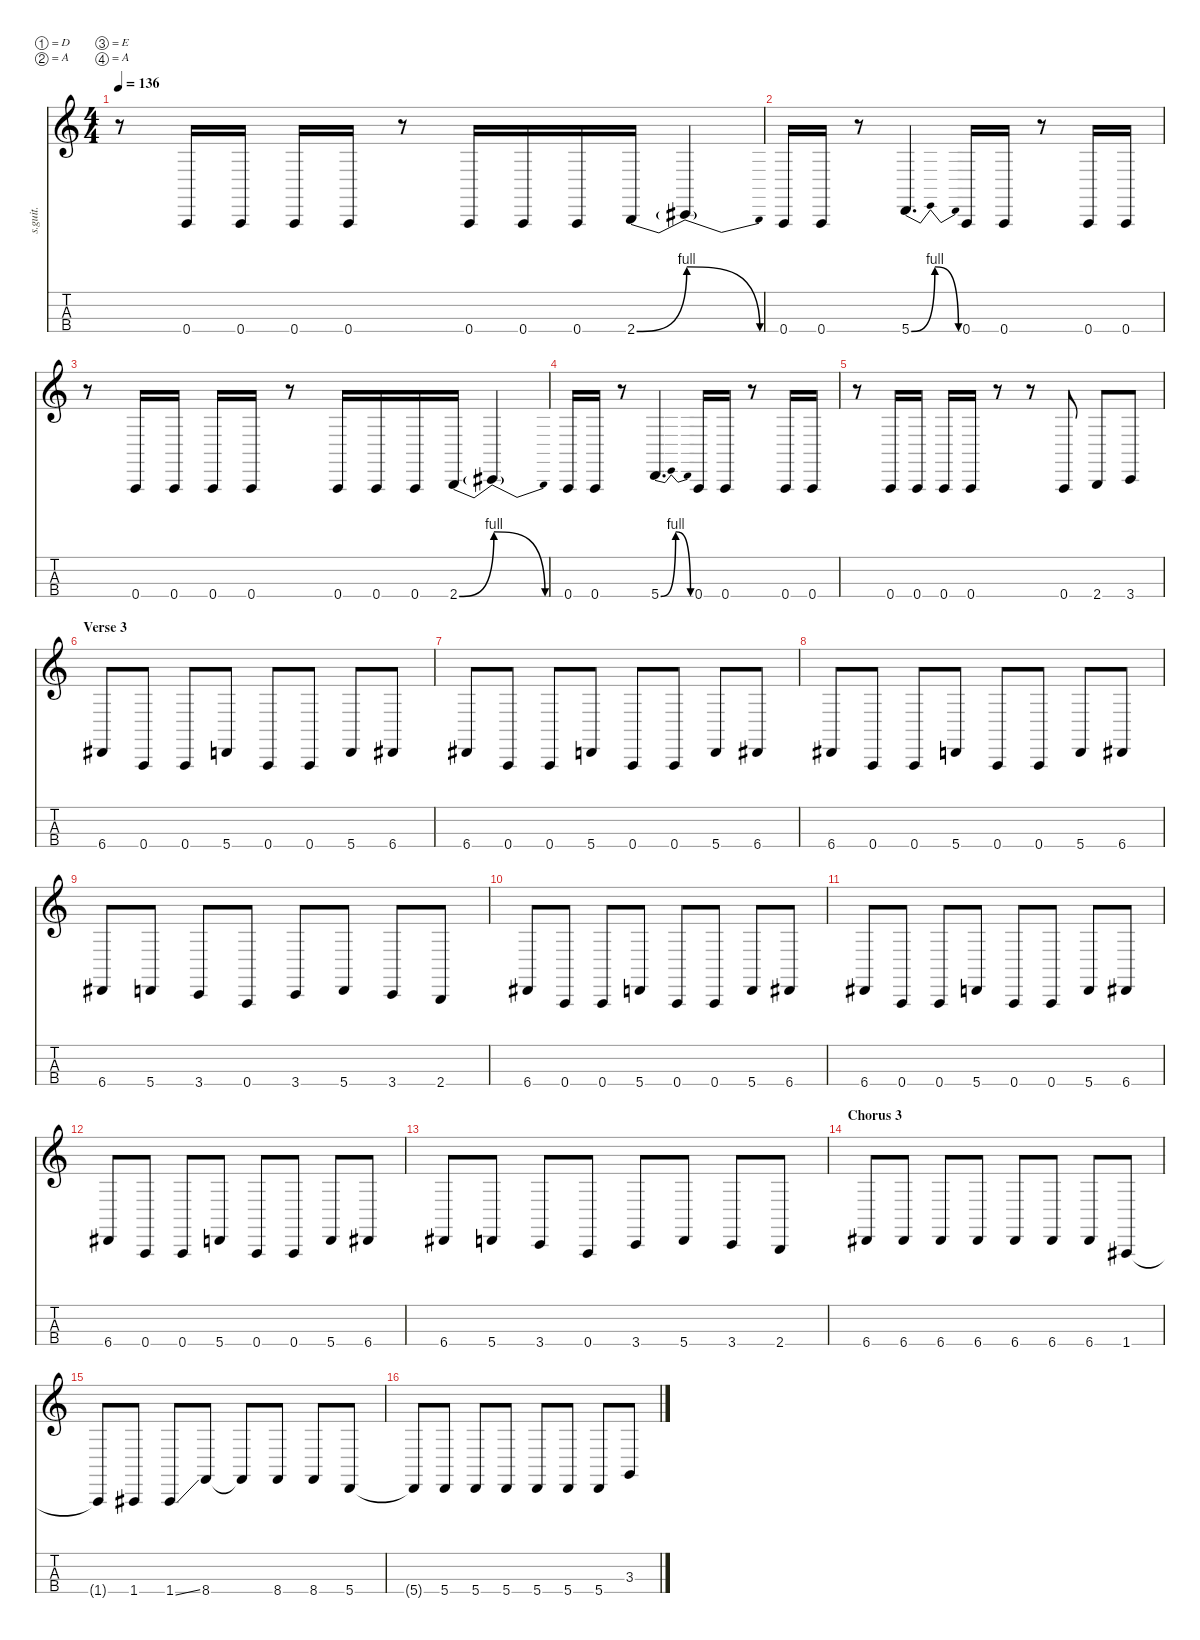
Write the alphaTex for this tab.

\defaultSystemsLayout 4
\hideDynamics
\bracketExtendMode nobrackets
\track ("Paul Gray" "s.guit.") {instrument electricbasspick}
\staff {score tabs}
\tuning (D2 A1 E1 A0)
\ts (4 4)
\tempo 136
\clef g2
\ks c
r.8{dy fff} 0.4.16{lyrics (0 "") lyrics (1 "") lyrics (2 "") lyrics (3 "") lyrics (4 "")} 0.4.16{lyrics (0 "") lyrics (1 "") lyrics (2 "") lyrics (3 "") lyrics (4 "")} 0.4.16{lyrics (0 "") lyrics (1 "") lyrics (2 "") lyrics (3 "") lyrics (4 "")} 0.4.16{lyrics (0 "") lyrics (1 "") lyrics (2 "") lyrics (3 "") lyrics (4 "")} r.8 0.4.16{lyrics (0 "") lyrics (1 "") lyrics (2 "") lyrics (3 "") lyrics (4 "")} 0.4.16{lyrics (0 "") lyrics (1 "") lyrics (2 "") lyrics (3 "") lyrics (4 "")} 0.4.16{lyrics (0 "") lyrics (1 "") lyrics (2 "") lyrics (3 "") lyrics (4 "")} 2.4{be (bend 0 0 15 4)}.16{lyrics (0 "") lyrics (1 "") lyrics (2 "") lyrics (3 "") lyrics (4 "")} 2.4{be (release 0 4 40.199999999999996 0) t}.4{lyrics (0 "") lyrics (1 "") lyrics (2 "") lyrics (3 "") lyrics (4 "")} |
0.4.16{lyrics (0 "") lyrics (1 "") lyrics (2 "") lyrics (3 "") lyrics (4 "")} 0.4.16{lyrics (0 "") lyrics (1 "") lyrics (2 "") lyrics (3 "") lyrics (4 "")} r.8 5.4{be (bendrelease 0 0 30 4 30 4 60 0)}.4{d lyrics (0 "") lyrics (1 "") lyrics (2 "") lyrics (3 "") lyrics (4 "")} 0.4.16{lyrics (0 "") lyrics (1 "") lyrics (2 "") lyrics (3 "") lyrics (4 "")} 0.4.16{lyrics (0 "") lyrics (1 "") lyrics (2 "") lyrics (3 "") lyrics (4 "")} r.8 0.4.16{lyrics (0 "") lyrics (1 "") lyrics (2 "") lyrics (3 "") lyrics (4 "")} 0.4.16{lyrics (0 "") lyrics (1 "") lyrics (2 "") lyrics (3 "") lyrics (4 "")} |
r.8 0.4.16{lyrics (0 "") lyrics (1 "") lyrics (2 "") lyrics (3 "") lyrics (4 "")} 0.4.16{lyrics (0 "") lyrics (1 "") lyrics (2 "") lyrics (3 "") lyrics (4 "")} 0.4.16{lyrics (0 "") lyrics (1 "") lyrics (2 "") lyrics (3 "") lyrics (4 "")} 0.4.16{lyrics (0 "") lyrics (1 "") lyrics (2 "") lyrics (3 "") lyrics (4 "")} r.8 0.4.16{lyrics (0 "") lyrics (1 "") lyrics (2 "") lyrics (3 "") lyrics (4 "")} 0.4.16{lyrics (0 "") lyrics (1 "") lyrics (2 "") lyrics (3 "") lyrics (4 "")} 0.4.16{lyrics (0 "") lyrics (1 "") lyrics (2 "") lyrics (3 "") lyrics (4 "")} 2.4{be (bend 0 0 15 4)}.16{lyrics (0 "") lyrics (1 "") lyrics (2 "") lyrics (3 "") lyrics (4 "")} 2.4{be (release 0 4 40.199999999999996 0) t}.4{lyrics (0 "") lyrics (1 "") lyrics (2 "") lyrics (3 "") lyrics (4 "")} |
0.4.16{lyrics (0 "") lyrics (1 "") lyrics (2 "") lyrics (3 "") lyrics (4 "")} 0.4.16{lyrics (0 "") lyrics (1 "") lyrics (2 "") lyrics (3 "") lyrics (4 "")} r.8 5.4{be (bendrelease 0 0 30 4 30 4 60 0)}.4{d lyrics (0 "") lyrics (1 "") lyrics (2 "") lyrics (3 "") lyrics (4 "")} 0.4.16{lyrics (0 "") lyrics (1 "") lyrics (2 "") lyrics (3 "") lyrics (4 "")} 0.4.16{lyrics (0 "") lyrics (1 "") lyrics (2 "") lyrics (3 "") lyrics (4 "")} r.8 0.4.16{lyrics (0 "") lyrics (1 "") lyrics (2 "") lyrics (3 "") lyrics (4 "")} 0.4.16{lyrics (0 "") lyrics (1 "") lyrics (2 "") lyrics (3 "") lyrics (4 "")} |
r.8 0.4.16{lyrics (0 "") lyrics (1 "") lyrics (2 "") lyrics (3 "") lyrics (4 "")} 0.4.16{lyrics (0 "") lyrics (1 "") lyrics (2 "") lyrics (3 "") lyrics (4 "")} 0.4.16{lyrics (0 "") lyrics (1 "") lyrics (2 "") lyrics (3 "") lyrics (4 "")} 0.4.16{lyrics (0 "") lyrics (1 "") lyrics (2 "") lyrics (3 "") lyrics (4 "")} r.8 r.8 0.4.8{lyrics (0 "") lyrics (1 "") lyrics (2 "") lyrics (3 "") lyrics (4 "")} 2.4.8{lyrics (0 "") lyrics (1 "") lyrics (2 "") lyrics (3 "") lyrics (4 "")} 3.4.8{lyrics (0 "") lyrics (1 "") lyrics (2 "") lyrics (3 "") lyrics (4 "")} |
\section ("" "Verse 3")
6.4{acc #}.8{lyrics (0 "") lyrics (1 "") lyrics (2 "") lyrics (3 "") lyrics (4 "")} 0.4.8{lyrics (0 "") lyrics (1 "") lyrics (2 "") lyrics (3 "") lyrics (4 "")} 0.4.8{lyrics (0 "") lyrics (1 "") lyrics (2 "") lyrics (3 "") lyrics (4 "")} 5.4.8{lyrics (0 "") lyrics (1 "") lyrics (2 "") lyrics (3 "") lyrics (4 "")} 0.4.8{lyrics (0 "") lyrics (1 "") lyrics (2 "") lyrics (3 "") lyrics (4 "")} 0.4.8{lyrics (0 "") lyrics (1 "") lyrics (2 "") lyrics (3 "") lyrics (4 "")} 5.4.8{lyrics (0 "") lyrics (1 "") lyrics (2 "") lyrics (3 "") lyrics (4 "")} 6.4{acc #}.8{lyrics (0 "") lyrics (1 "") lyrics (2 "") lyrics (3 "") lyrics (4 "")} |
6.4{acc #}.8{lyrics (0 "") lyrics (1 "") lyrics (2 "") lyrics (3 "") lyrics (4 "")} 0.4.8{lyrics (0 "") lyrics (1 "") lyrics (2 "") lyrics (3 "") lyrics (4 "")} 0.4.8{lyrics (0 "") lyrics (1 "") lyrics (2 "") lyrics (3 "") lyrics (4 "")} 5.4.8{lyrics (0 "") lyrics (1 "") lyrics (2 "") lyrics (3 "") lyrics (4 "")} 0.4.8{lyrics (0 "") lyrics (1 "") lyrics (2 "") lyrics (3 "") lyrics (4 "")} 0.4.8{lyrics (0 "") lyrics (1 "") lyrics (2 "") lyrics (3 "") lyrics (4 "")} 5.4.8{lyrics (0 "") lyrics (1 "") lyrics (2 "") lyrics (3 "") lyrics (4 "")} 6.4{acc #}.8{lyrics (0 "") lyrics (1 "") lyrics (2 "") lyrics (3 "") lyrics (4 "")} |
6.4{acc #}.8{lyrics (0 "") lyrics (1 "") lyrics (2 "") lyrics (3 "") lyrics (4 "")} 0.4.8{lyrics (0 "") lyrics (1 "") lyrics (2 "") lyrics (3 "") lyrics (4 "")} 0.4.8{lyrics (0 "") lyrics (1 "") lyrics (2 "") lyrics (3 "") lyrics (4 "")} 5.4.8{lyrics (0 "") lyrics (1 "") lyrics (2 "") lyrics (3 "") lyrics (4 "")} 0.4.8{lyrics (0 "") lyrics (1 "") lyrics (2 "") lyrics (3 "") lyrics (4 "")} 0.4.8{lyrics (0 "") lyrics (1 "") lyrics (2 "") lyrics (3 "") lyrics (4 "")} 5.4.8{lyrics (0 "") lyrics (1 "") lyrics (2 "") lyrics (3 "") lyrics (4 "")} 6.4{acc #}.8{lyrics (0 "") lyrics (1 "") lyrics (2 "") lyrics (3 "") lyrics (4 "")} |
6.4{acc #}.8{lyrics (0 "") lyrics (1 "") lyrics (2 "") lyrics (3 "") lyrics (4 "")} 5.4.8{lyrics (0 "") lyrics (1 "") lyrics (2 "") lyrics (3 "") lyrics (4 "")} 3.4.8{lyrics (0 "") lyrics (1 "") lyrics (2 "") lyrics (3 "") lyrics (4 "")} 0.4.8{lyrics (0 "") lyrics (1 "") lyrics (2 "") lyrics (3 "") lyrics (4 "")} 3.4.8{lyrics (0 "") lyrics (1 "") lyrics (2 "") lyrics (3 "") lyrics (4 "")} 5.4.8{lyrics (0 "") lyrics (1 "") lyrics (2 "") lyrics (3 "") lyrics (4 "")} 3.4.8{lyrics (0 "") lyrics (1 "") lyrics (2 "") lyrics (3 "") lyrics (4 "")} 2.4.8{lyrics (0 "") lyrics (1 "") lyrics (2 "") lyrics (3 "") lyrics (4 "")} |
6.4{acc #}.8{lyrics (0 "") lyrics (1 "") lyrics (2 "") lyrics (3 "") lyrics (4 "")} 0.4.8{lyrics (0 "") lyrics (1 "") lyrics (2 "") lyrics (3 "") lyrics (4 "")} 0.4.8{lyrics (0 "") lyrics (1 "") lyrics (2 "") lyrics (3 "") lyrics (4 "")} 5.4.8{lyrics (0 "") lyrics (1 "") lyrics (2 "") lyrics (3 "") lyrics (4 "")} 0.4.8{lyrics (0 "") lyrics (1 "") lyrics (2 "") lyrics (3 "") lyrics (4 "")} 0.4.8{lyrics (0 "") lyrics (1 "") lyrics (2 "") lyrics (3 "") lyrics (4 "")} 5.4.8{lyrics (0 "") lyrics (1 "") lyrics (2 "") lyrics (3 "") lyrics (4 "")} 6.4{acc #}.8{lyrics (0 "") lyrics (1 "") lyrics (2 "") lyrics (3 "") lyrics (4 "")} |
6.4{acc #}.8{lyrics (0 "") lyrics (1 "") lyrics (2 "") lyrics (3 "") lyrics (4 "")} 0.4.8{lyrics (0 "") lyrics (1 "") lyrics (2 "") lyrics (3 "") lyrics (4 "")} 0.4.8{lyrics (0 "") lyrics (1 "") lyrics (2 "") lyrics (3 "") lyrics (4 "")} 5.4.8{lyrics (0 "") lyrics (1 "") lyrics (2 "") lyrics (3 "") lyrics (4 "")} 0.4.8{lyrics (0 "") lyrics (1 "") lyrics (2 "") lyrics (3 "") lyrics (4 "")} 0.4.8{lyrics (0 "") lyrics (1 "") lyrics (2 "") lyrics (3 "") lyrics (4 "")} 5.4.8{lyrics (0 "") lyrics (1 "") lyrics (2 "") lyrics (3 "") lyrics (4 "")} 6.4{acc #}.8{lyrics (0 "") lyrics (1 "") lyrics (2 "") lyrics (3 "") lyrics (4 "")} |
6.4{acc #}.8{lyrics (0 "") lyrics (1 "") lyrics (2 "") lyrics (3 "") lyrics (4 "")} 0.4.8{lyrics (0 "") lyrics (1 "") lyrics (2 "") lyrics (3 "") lyrics (4 "")} 0.4.8{lyrics (0 "") lyrics (1 "") lyrics (2 "") lyrics (3 "") lyrics (4 "")} 5.4.8{lyrics (0 "") lyrics (1 "") lyrics (2 "") lyrics (3 "") lyrics (4 "")} 0.4.8{lyrics (0 "") lyrics (1 "") lyrics (2 "") lyrics (3 "") lyrics (4 "")} 0.4.8{lyrics (0 "") lyrics (1 "") lyrics (2 "") lyrics (3 "") lyrics (4 "")} 5.4.8{lyrics (0 "") lyrics (1 "") lyrics (2 "") lyrics (3 "") lyrics (4 "")} 6.4{acc #}.8{lyrics (0 "") lyrics (1 "") lyrics (2 "") lyrics (3 "") lyrics (4 "")} |
6.4{acc #}.8{lyrics (0 "") lyrics (1 "") lyrics (2 "") lyrics (3 "") lyrics (4 "")} 5.4.8{lyrics (0 "") lyrics (1 "") lyrics (2 "") lyrics (3 "") lyrics (4 "")} 3.4.8{lyrics (0 "") lyrics (1 "") lyrics (2 "") lyrics (3 "") lyrics (4 "")} 0.4.8{lyrics (0 "") lyrics (1 "") lyrics (2 "") lyrics (3 "") lyrics (4 "")} 3.4.8{lyrics (0 "") lyrics (1 "") lyrics (2 "") lyrics (3 "") lyrics (4 "")} 5.4.8{lyrics (0 "") lyrics (1 "") lyrics (2 "") lyrics (3 "") lyrics (4 "")} 3.4.8{lyrics (0 "") lyrics (1 "") lyrics (2 "") lyrics (3 "") lyrics (4 "")} 2.4.8{lyrics (0 "") lyrics (1 "") lyrics (2 "") lyrics (3 "") lyrics (4 "")} |
\section ("" "Chorus 3")
6.4{acc #}.8{lyrics (0 "") lyrics (1 "") lyrics (2 "") lyrics (3 "") lyrics (4 "")} 6.4{acc #}.8{lyrics (0 "") lyrics (1 "") lyrics (2 "") lyrics (3 "") lyrics (4 "")} 6.4{acc #}.8{lyrics (0 "") lyrics (1 "") lyrics (2 "") lyrics (3 "") lyrics (4 "")} 6.4{acc #}.8{lyrics (0 "") lyrics (1 "") lyrics (2 "") lyrics (3 "") lyrics (4 "")} 6.4{acc #}.8{lyrics (0 "") lyrics (1 "") lyrics (2 "") lyrics (3 "") lyrics (4 "")} 6.4{acc #}.8{lyrics (0 "") lyrics (1 "") lyrics (2 "") lyrics (3 "") lyrics (4 "")} 6.4{acc #}.8{lyrics (0 "") lyrics (1 "") lyrics (2 "") lyrics (3 "") lyrics (4 "")} 1.4{acc #}.8{lyrics (0 "") lyrics (1 "") lyrics (2 "") lyrics (3 "") lyrics (4 "")} |
1.4{t acc #}.8{lyrics (0 "") lyrics (1 "") lyrics (2 "") lyrics (3 "") lyrics (4 "")} 1.4{acc #}.8{lyrics (0 "") lyrics (1 "") lyrics (2 "") lyrics (3 "") lyrics (4 "")} 1.4{ss acc #}.8{lyrics (0 "") lyrics (1 "") lyrics (2 "") lyrics (3 "") lyrics (4 "")} 8.4.8{lyrics (0 "") lyrics (1 "") lyrics (2 "") lyrics (3 "") lyrics (4 "")} 8.4{t}.8{lyrics (0 "") lyrics (1 "") lyrics (2 "") lyrics (3 "") lyrics (4 "")} 8.4.8{lyrics (0 "") lyrics (1 "") lyrics (2 "") lyrics (3 "") lyrics (4 "")} 8.4.8{lyrics (0 "") lyrics (1 "") lyrics (2 "") lyrics (3 "") lyrics (4 "")} 5.4.8{lyrics (0 "") lyrics (1 "") lyrics (2 "") lyrics (3 "") lyrics (4 "")} |
5.4{t}.8{lyrics (0 "") lyrics (1 "") lyrics (2 "") lyrics (3 "") lyrics (4 "")} 5.4.8{lyrics (0 "") lyrics (1 "") lyrics (2 "") lyrics (3 "") lyrics (4 "")} 5.4.8{lyrics (0 "") lyrics (1 "") lyrics (2 "") lyrics (3 "") lyrics (4 "")} 5.4.8{lyrics (0 "") lyrics (1 "") lyrics (2 "") lyrics (3 "") lyrics (4 "")} 5.4.8{lyrics (0 "") lyrics (1 "") lyrics (2 "") lyrics (3 "") lyrics (4 "")} 5.4.8{lyrics (0 "") lyrics (1 "") lyrics (2 "") lyrics (3 "") lyrics (4 "")} 5.4.8{lyrics (0 "") lyrics (1 "") lyrics (2 "") lyrics (3 "") lyrics (4 "")} 3.3.8{lyrics (0 "") lyrics (1 "") lyrics (2 "") lyrics (3 "") lyrics (4 "")}
